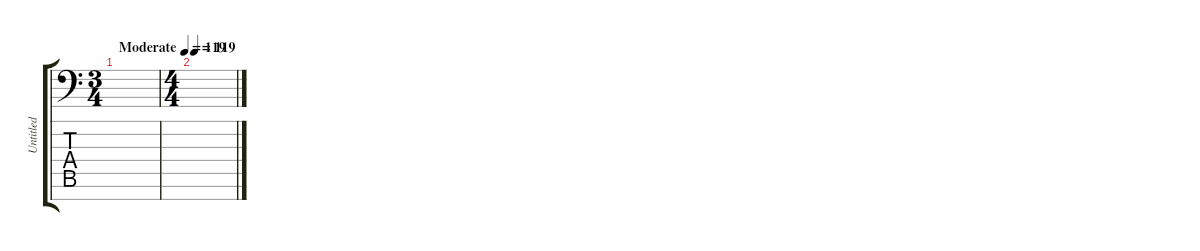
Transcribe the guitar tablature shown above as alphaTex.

\track ("Untitled" "Untitled") {instrument overdrivenguitar}
\staff {score tabs}
\tuning (E4 B3 G3 D3 A2 E2 C-1) {hide}
\ts (3 4)
\tempo (119 "Moderate")
\clef f4
\ks c
|
\ts (4 4)
\tempo 119
